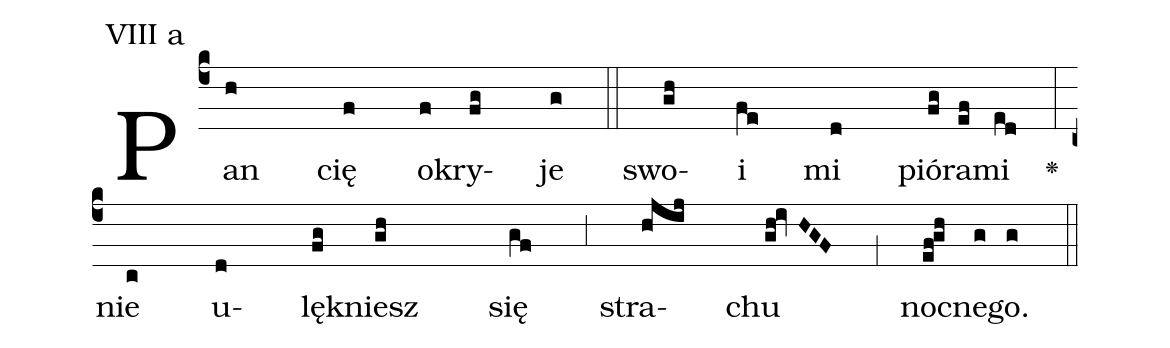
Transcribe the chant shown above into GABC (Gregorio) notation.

annotation: VIII a;
%%
(c4)Pan(h) cię(f) o(f)kry(fg)je(g) (::) swo(gh)i(fe) mi(d) pió(fg)ra(ef)mi(ed) <v>\greheightstar</v>(:) (z) nie(c) u(d)lęk(fg)niesz(gh) się(gf) (,3) stra(hjij)chu(gh!ivHGF) (,1) noc(ef!gh)ne(g)go.(g) (::) (z)
